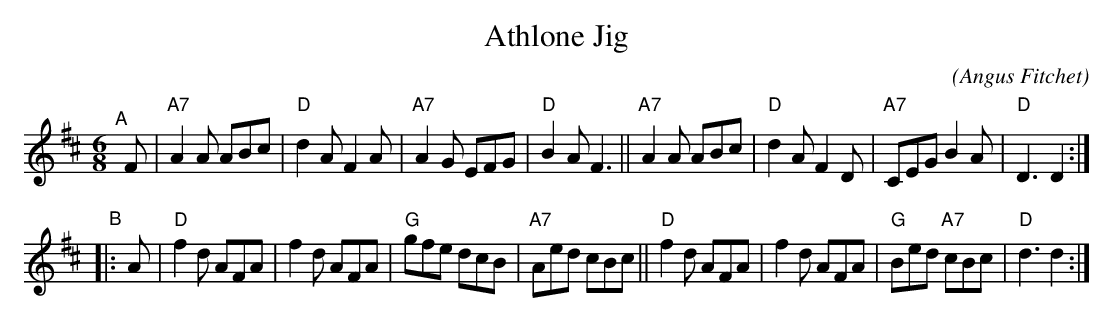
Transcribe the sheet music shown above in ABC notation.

X:1
T: Athlone Jig
C:
O: Angus Fitchet
M: 6/8
L: 1/8
K: D
"^A"[|] F |\
"A7"A2A ABc | "D"d2A F2A | "A7"A2G EFG | "D"B2A F3 ||\
"A7"A2A ABc | "D"d2A F2D | "A7"CEG B2A | "D"D3 D2 :|
"^B"|: A |\
"D"f2d AFA | f2d AFA | "G"gfe dcB | "A7"Aed cBc ||\
"D"f2d AFA | f2d AFA | "G"Bed "A7"cBc | "D"d3 d2 :|
